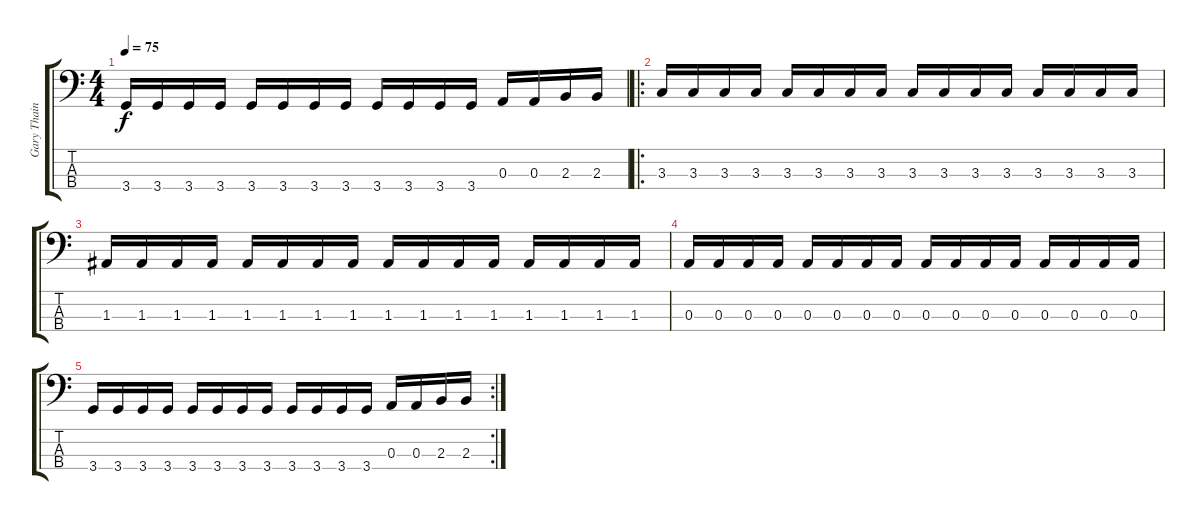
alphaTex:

\track ("Gary Thain" "Gary Thain") {instrument electricbassfinger}
\staff {score tabs}
\tuning (G2 D2 A1 E1) {hide}
\ts (4 4)
\tempo 75
\clef f4
\ks c
3.4.16{dy f} 3.4.16 3.4.16 3.4.16 3.4.16 3.4.16 3.4.16 3.4.16 3.4.16 3.4.16 3.4.16 3.4.16 0.3.16 0.3.16 2.3.16 2.3.16 |
\ro
3.3.16 3.3.16 3.3.16 3.3.16 3.3.16 3.3.16 3.3.16 3.3.16 3.3.16 3.3.16 3.3.16 3.3.16 3.3.16 3.3.16 3.3.16 3.3.16 |
1.3.16 1.3.16 1.3.16 1.3.16 1.3.16 1.3.16 1.3.16 1.3.16 1.3.16 1.3.16 1.3.16 1.3.16 1.3.16 1.3.16 1.3.16 1.3.16 |
0.3.16 0.3.16 0.3.16 0.3.16 0.3.16 0.3.16 0.3.16 0.3.16 0.3.16 0.3.16 0.3.16 0.3.16 0.3.16 0.3.16 0.3.16 0.3.16 |
\rc 2
3.4.16 3.4.16 3.4.16 3.4.16 3.4.16 3.4.16 3.4.16 3.4.16 3.4.16 3.4.16 3.4.16 3.4.16 0.3.16 0.3.16 2.3.16 2.3.16
